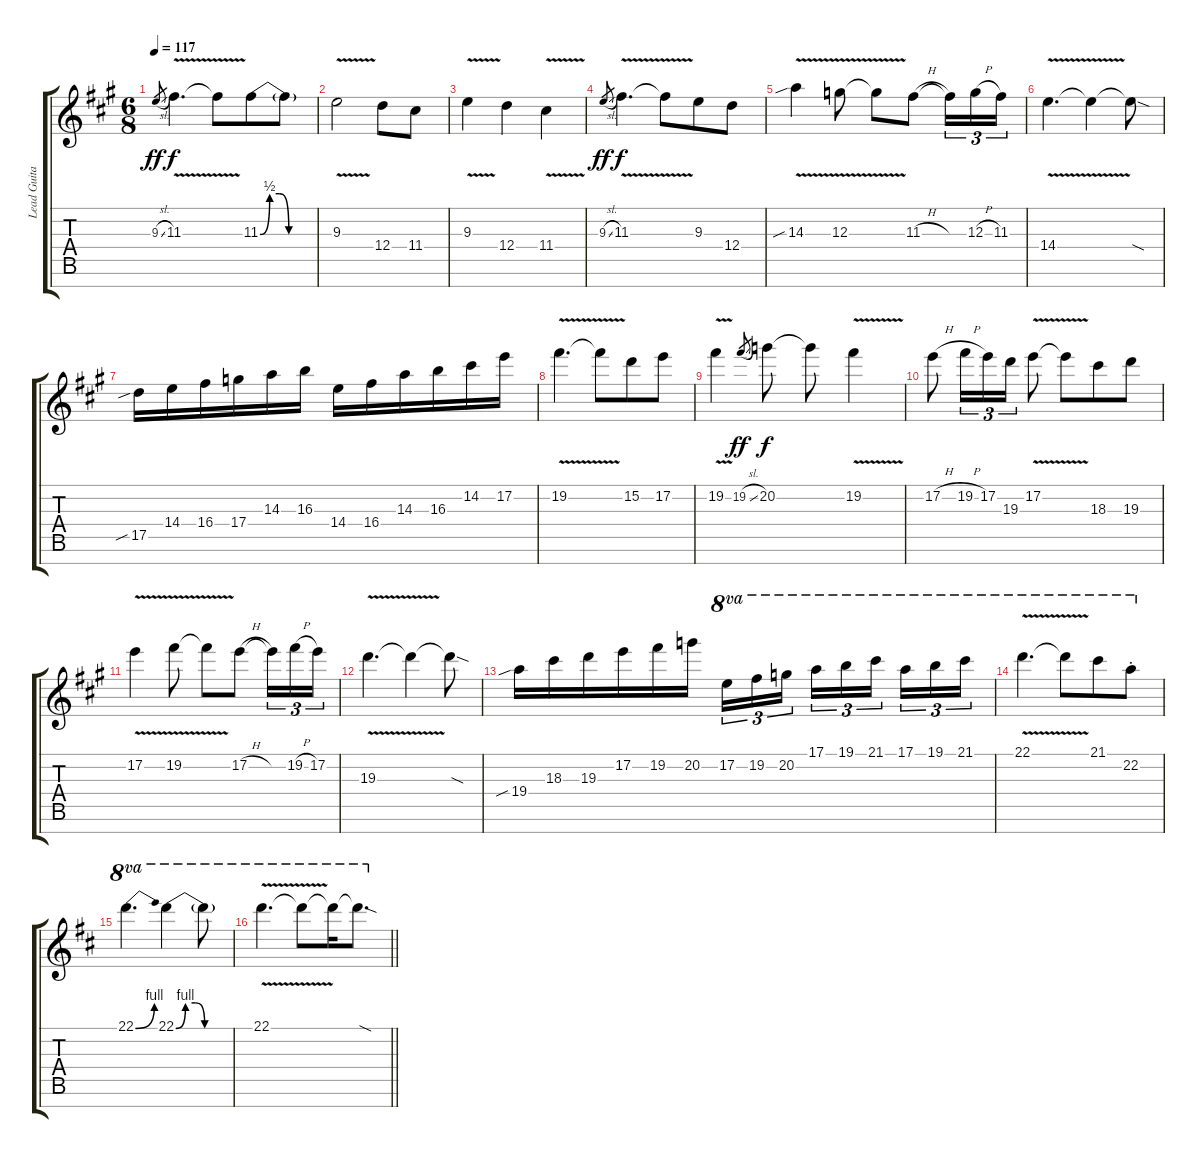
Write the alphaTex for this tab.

\track ("Lead Guitar 1" "Lead Guita") {instrument overdrivenguitar}
\staff {score tabs}
\tuning (E4 B3 G3 D3 A2 E2 B1) {hide}
\ts (6 8)
\tempo 117
\clef g2
\ks a
9.3{sl}.8{gr dy ff} 11.3{v}.4{d dy f} 11.3{t}.8 11.3{be (custom 0 0 10 2 20 2 30 0 60 0)}.8 11.3{t}.8 |
9.3{v}.2 12.4.8 11.4.8 |
9.3{v}.4 12.4.4 11.4{v}.4 |
9.3{sl}.8{gr dy ff} 11.3{v}.4{d dy f} 11.3{t}.8 9.3.8 12.4.8 |
14.3{v sib}.4 12.3{v}.8 12.3{t}.8 11.3{h}.8 11.3{t}.16{tu (3 2)} 12.3{h}.16{tu (3 2)} 11.3.16{tu (3 2)} |
14.4{v}.4{d} 14.4{t}.4 14.4{sod t}.8 |
17.5{sib}.16 14.4.16 16.4.16 17.4.16 14.3.16 16.3.16 14.4.16 16.4.16 14.3.16 16.3.16 14.2.16 17.2.16 |
19.2{v}.4{d} 19.2{t}.8 15.2.8 17.2.8 |
19.2{v}.4 19.2{sl}.8{gr dy ff} 20.2.8{dy f} 20.2{t}.8 19.2{v}.4 |
17.2{h}.8 19.2{h}.16{tu (3 2)} 17.2.16{tu (3 2)} 19.3.16{tu (3 2)} 17.2{v}.8 17.2{t}.8 18.3.8 19.3.8 |
17.2{v}.4 19.2{v}.8 19.2{t}.8 17.2{h}.8 17.2{t}.16{tu (3 2)} 19.2{h}.16{tu (3 2)} 17.2.16{tu (3 2)} |
19.3{v}.4{d} 19.3{t}.4 19.3{sod t}.8 |
19.4{sib}.16 18.3.16 19.3.16 17.2.16 19.2.16 20.2.16 17.2.16{tu (3 2) ot 8va} 19.2.16{tu (3 2) ot 8va} 20.2.16{tu (3 2) ot 8va beam splitsecondary} 17.1.16{tu (3 2) ot 8va} 19.1.16{tu (3 2) ot 8va} 21.1.16{tu (3 2) ot 8va beam splitsecondary} 17.1.16{tu (3 2) ot 8va} 19.1.16{tu (3 2) ot 8va} 21.1.16{tu (3 2) ot 8va} |
22.1{v}.4{d ot 8va} 22.1{t}.8{ot 8va} 21.1.8{ot 8va} 22.2{st}.8{ot 8va} |
\ks d
22.1{be (bend 0 0 60 4)}.4{d ot 8va} 22.1{be (custom 0 0 10 4 20 4 30 0 60 0)}.4{ot 8va} 22.1{t}.8{ot 8va} |
\barLineRight lightlight
22.1{v}.4{d ot 8va} 22.1{t}.8{ot 8va} 22.1{t}.16{ot 8va} 22.1{sod t}.8{d ot 8va}
